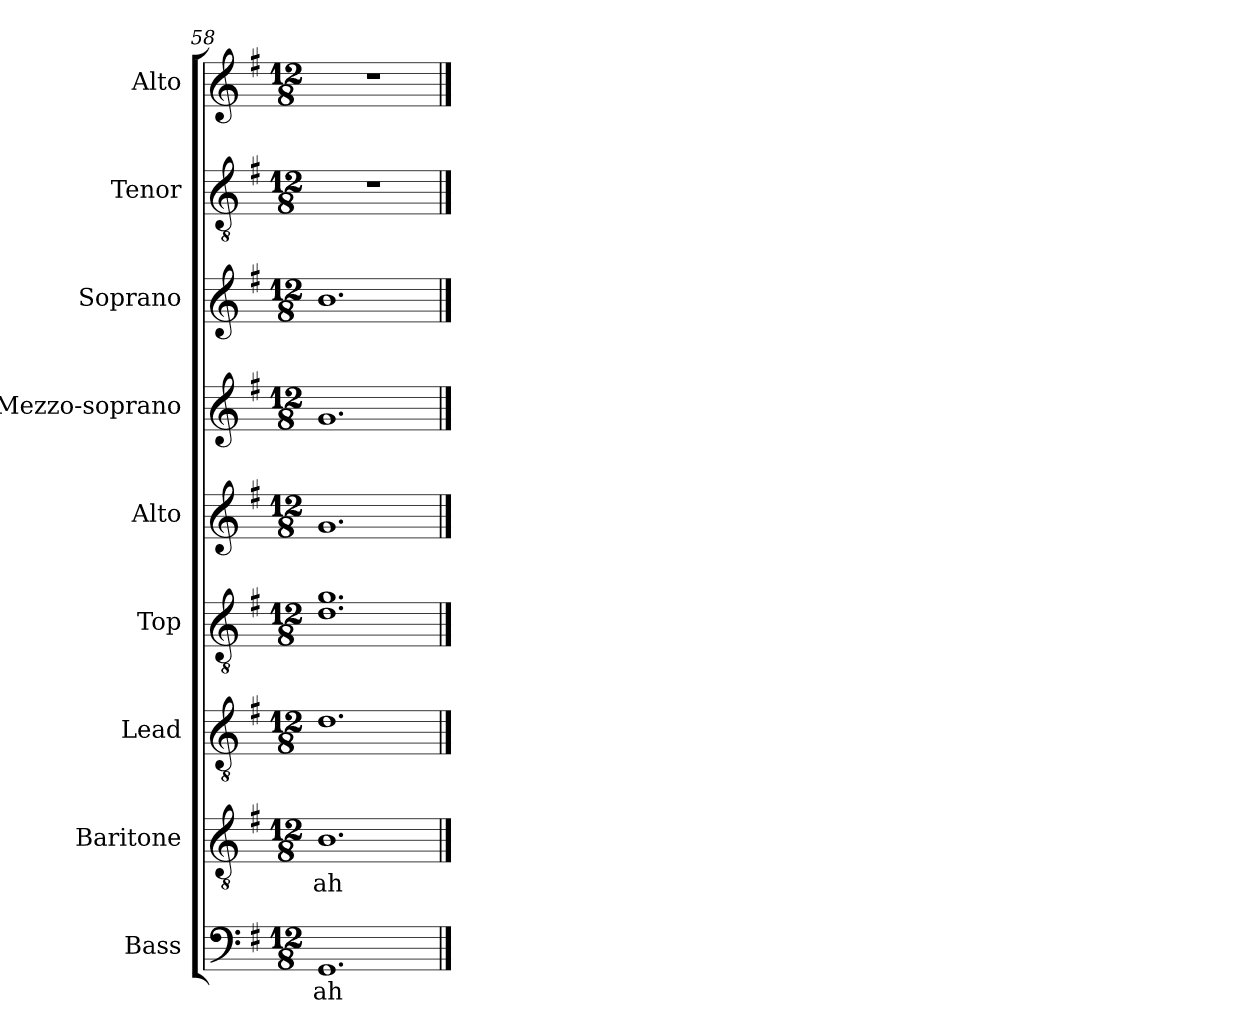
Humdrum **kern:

**kern	**text	**kern	**text	**kern	**kern	**kern	**kern	**kern	**kern	**kern
*part9	*part9	*part8	*part8	*part7	*part6	*part5	*part4	*part3	*part2	*part1
*staff9	*staff9	*staff8	*staff8	*staff7	*staff6	*staff5	*staff4	*staff3	*staff2	*staff1
*I"Bass	*	*I"Baritone	*	*I"Lead	*I"Top	*I"Alto	*I"Mezzo-soprano	*I"Soprano	*I"Tenor	*I"Alto
*I'B.	*	*I'Bari	*	*I'Lead	*I'Top	*I'A.	*I'Mzs.	*I'S.	*I'T.	*I'A.
*clefF4	*	*clefGv2	*	*clefGv2	*clefGv2	*clefG2	*clefG2	*clefG2	*clefGv2	*clefG2
*k[f#]	*	*k[f#]	*	*k[f#]	*k[f#]	*k[f#]	*k[f#]	*k[f#]	*k[f#]	*k[f#]
*M12/8	*	*M12/8	*	*M12/8	*M12/8	*M12/8	*M12/8	*M12/8	*M12/8	*M12/8
=58	=58	=58	=58	=58	=58	=58	=58	=58	=58	=58
!	!LO:LY:b	!	!LO:LY:b	!	!	!	!	!	!	!
1.GG	ah	1.B	ah	1.d	1.d 1.g	1.g	1.g	1.b	1.r	1.r
==	==	==	==	==	==	==	==	==	==	==
*-	*-	*-	*-	*-	*-	*-	*-	*-	*-	*-
